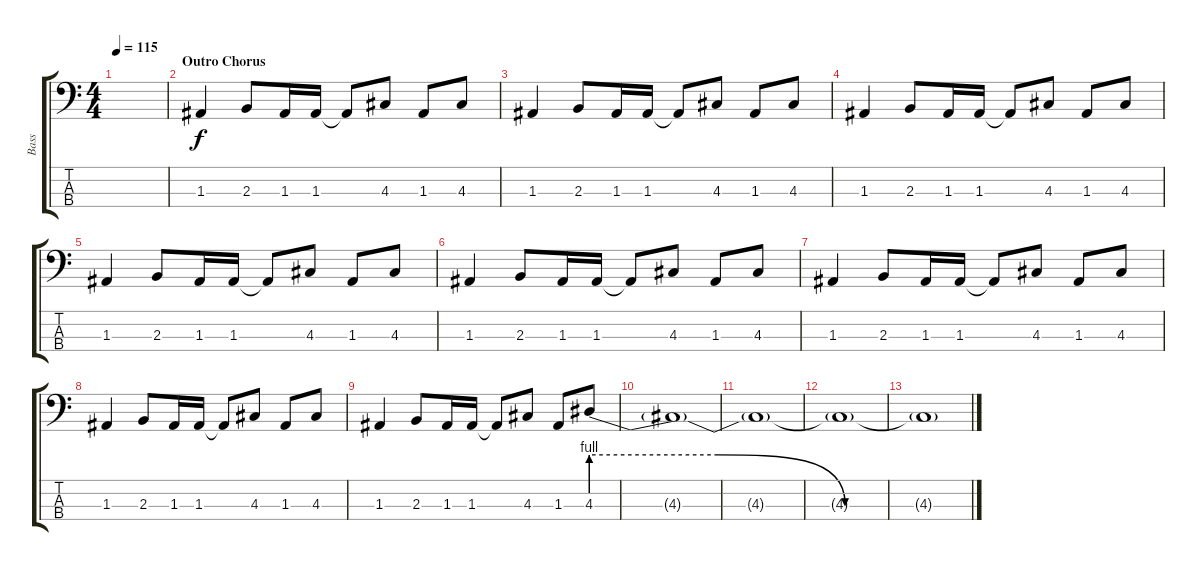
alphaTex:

\track ("Bass" "Bass") {instrument electricbasspick}
\staff {score tabs}
\tuning (G2 D2 A1 E1) {hide}
\ts (4 4)
\tempo 115
\clef f4
\ks c
|
\section ("" "Outro Chorus")
1.3.4{volume 16} 2.3.8 1.3.16 1.3.16 1.3{t}.8 4.3.8 1.3.8 4.3.8 |
1.3.4 2.3.8 1.3.16 1.3.16 1.3{t}.8 4.3.8 1.3.8 4.3.8 |
1.3.4 2.3.8 1.3.16 1.3.16 1.3{t}.8 4.3.8 1.3.8 4.3.8 |
1.3.4 2.3.8 1.3.16 1.3.16 1.3{t}.8 4.3.8 1.3.8 4.3.8 |
1.3.4 2.3.8 1.3.16 1.3.16 1.3{t}.8 4.3.8 1.3.8 4.3.8 |
1.3.4 2.3.8 1.3.16 1.3.16 1.3{t}.8 4.3.8 1.3.8 4.3.8 |
1.3.4 2.3.8 1.3.16 1.3.16 1.3{t}.8 4.3.8 1.3.8 4.3.8 |
1.3.4 2.3.8 1.3.16 1.3.16 1.3{t}.8 4.3.8 1.3.8 4.3{be (custom 0 4 20 4 40 0 60 0)}.8 |
4.3{t}.1 |
4.3{t}.1 |
4.3{t}.1 |
4.3{t}.1
